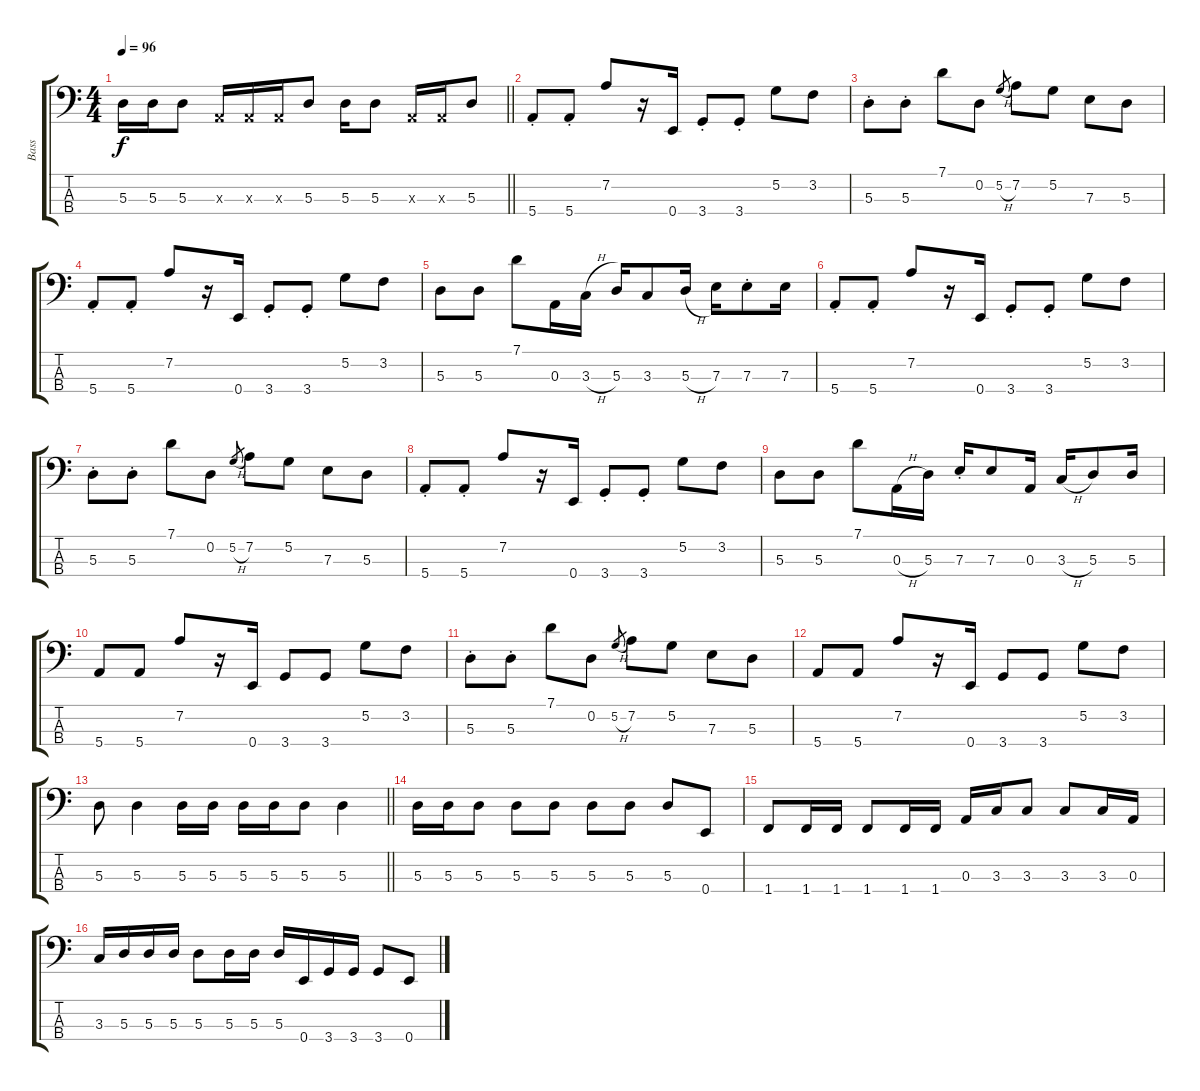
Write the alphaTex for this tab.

\track ("Bass" "Bass") {solo instrument electricbassfinger}
\staff {score tabs}
\tuning (G2 D2 A1 E1) {hide}
\ts (4 4)
\tempo 96
\clef f4
\barLineRight lightlight
\ks c
5.3{t}.16{dy f} 5.3.16 5.3.8 0.3{x}.16 0.3{x}.16 0.3{x}.16 5.3.8 5.3.16 5.3.8 0.3{x}.16 0.3{x}.16 5.3.8 |
5.4{st}.8 5.4{st}.8 7.2.8 r.16 0.4.16 3.4{st}.8 3.4{st}.8 5.2.8 3.2.8 |
5.3{st}.8 5.3{st}.8 7.1.8 0.2.8 5.2{h}.8{gr} 7.2.8 5.2.8 7.3.8 5.3.8 |
5.4{st}.8 5.4{st}.8 7.2.8 r.16 0.4.16 3.4{st}.8 3.4{st}.8 5.2.8 3.2.8 |
5.3.8 5.3.8 7.1.8 0.3.16 3.3{h}.16 5.3.16 3.3.8 5.3{h}.16 7.3.16 7.3{st}.8 7.3.16 |
5.4{st}.8 5.4{st}.8 7.2.8 r.16 0.4.16 3.4{st}.8 3.4{st}.8 5.2.8 3.2.8 |
5.3{st}.8 5.3{st}.8 7.1.8 0.2.8 5.2{h}.8{gr} 7.2.8 5.2.8 7.3.8 5.3.8 |
5.4{st}.8 5.4{st}.8 7.2.8 r.16 0.4.16 3.4{st}.8 3.4{st}.8 5.2.8 3.2.8 |
5.3.8 5.3.8 7.1.8 0.3{h}.16 5.3.16 7.3{st}.16 7.3.8 0.3.16 3.3{h}.16 5.3.8 5.3.16 |
5.4.8 5.4.8 7.2.8 r.16 0.4.16 3.4.8 3.4.8 5.2.8 3.2.8 |
5.3{st}.8 5.3{st}.8 7.1.8 0.2.8 5.2{h}.8{gr} 7.2.8 5.2.8 7.3.8 5.3.8 |
5.4.8 5.4.8 7.2.8 r.16 0.4.16 3.4.8 3.4.8 5.2.8 3.2.8 |
\barLineRight lightlight
5.3.8 5.3.4 5.3.16 5.3.16 5.3.16 5.3.16 5.3.8 5.3.4 |
5.3.16 5.3.16 5.3.8 5.3.8 5.3.8 5.3.8 5.3.8 5.3.8 0.4.8 |
1.4.8 1.4.16 1.4.16 1.4.8 1.4.16 1.4.16 0.3.16 3.3.16 3.3.8 3.3.8 3.3.16 0.3.16 |
3.3.16 5.3.16 5.3.16 5.3.16 5.3.8 5.3.16 5.3.16 5.3.16 0.4.16 3.4.16 3.4.16 3.4.8 0.4.8
